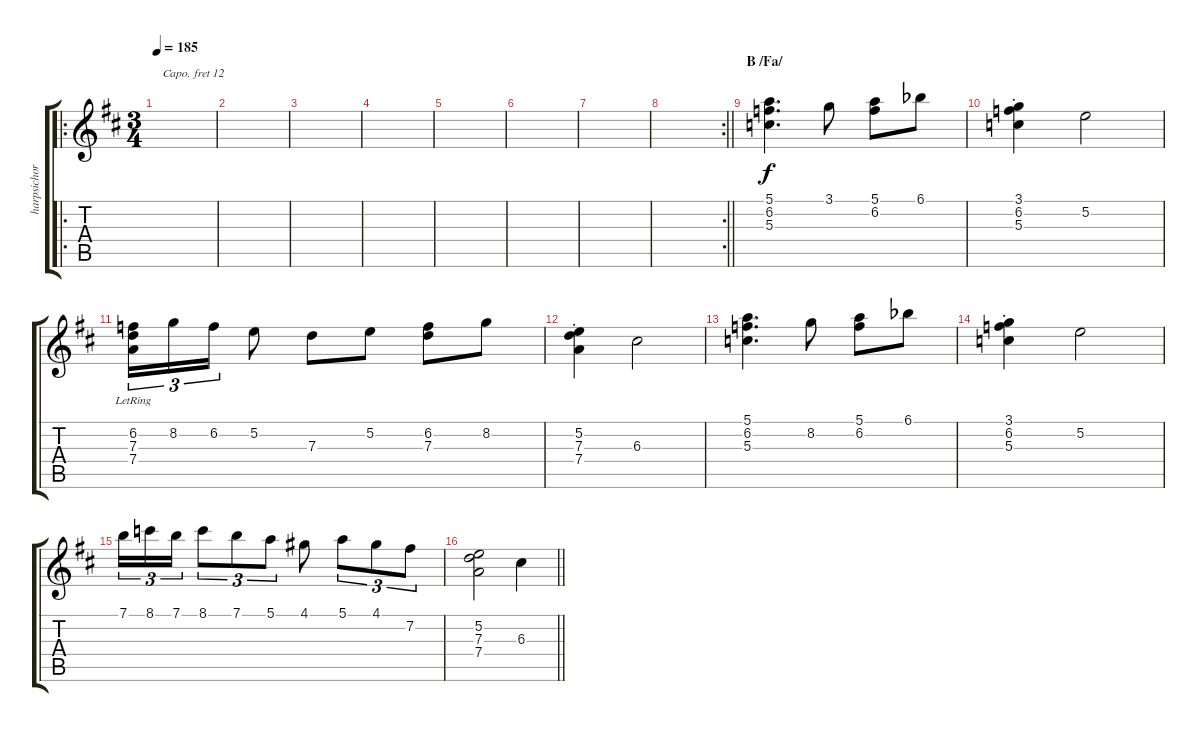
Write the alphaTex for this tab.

\track ("harpsichord 1" "harpsichor") {instrument harpsichord}
\staff {score tabs}
\capo 12
\tuning (E4 B3 G3 D3 A2 E2) {hide}
\ro
\ts (3 4)
\tempo 185
\clef g2
\ks d
|
|
|
|
|
|
|
\rc 2
\barLineRight lightlight
|
\section ("" "B /Fa/")
(5.1 6.2 5.3).4{d} 3.1.8 (5.1 6.2).8 6.1{acc b}.8 |
(3.1{st} 6.2{st} 5.3{st}).4 5.2.2 |
(6.2 7.3{lr} 7.4{lr}).16{tu (3 2)} 8.2.16{tu (3 2)} 6.2.16{tu (3 2)} 5.2.8 7.3.8 5.2.8 (6.2 7.3).8 8.2.8 |
(5.2{st} 7.3{st} 7.4{st}).4 6.3.2 |
(5.1 6.2 5.3).4{d} 8.2.8 (5.1 6.2).8 6.1{acc b}.8 |
(3.1{st} 6.2{st} 5.3{st}).4 5.2.2 |
7.1.16{tu (3 2)} 8.1.16{tu (3 2)} 7.1.16{tu (3 2)} 8.1.8{tu (3 2)} 7.1.8{tu (3 2)} 5.1.8{tu (3 2)} 4.1.8 5.1.8{tu (3 2)} 4.1.8{tu (3 2)} 7.2.8{tu (3 2)} |
\barLineRight lightlight
(5.2 7.3 7.4).2 6.3.4
